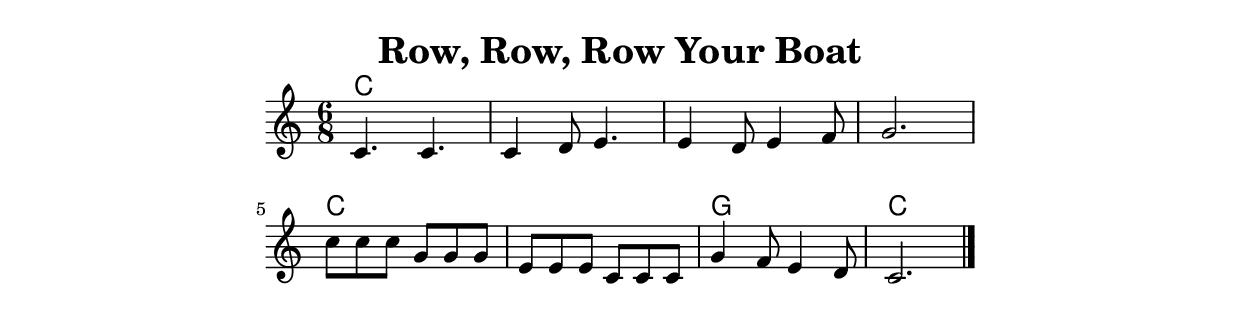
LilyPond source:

\version "2.24.4"

\header {
  title = "Row, Row, Row Your Boat"
}

\paper {
  indent = #0
  line-width = #120
}

\score {
  <<
  \chords {
    c,2.*4 |
    c,2.*2 | g,2. | c,2.
  }
  \relative c' {
    \time 6/8
    c4. c4. | c4 d8 e4. | e4 d8 e4 f8 | g2. | \break
    c8[ c8 c8] g8[ g8 g8] | e8[ e8 e8] c8[ c8 c8] | g'4 f8 e4 d8 | c2. \fine
  }
  >>

  \layout {
    \autoBreaksOff
    \numericTimeSignature
  }

  \midi {
    \tempo 4. = 120
  }
}
